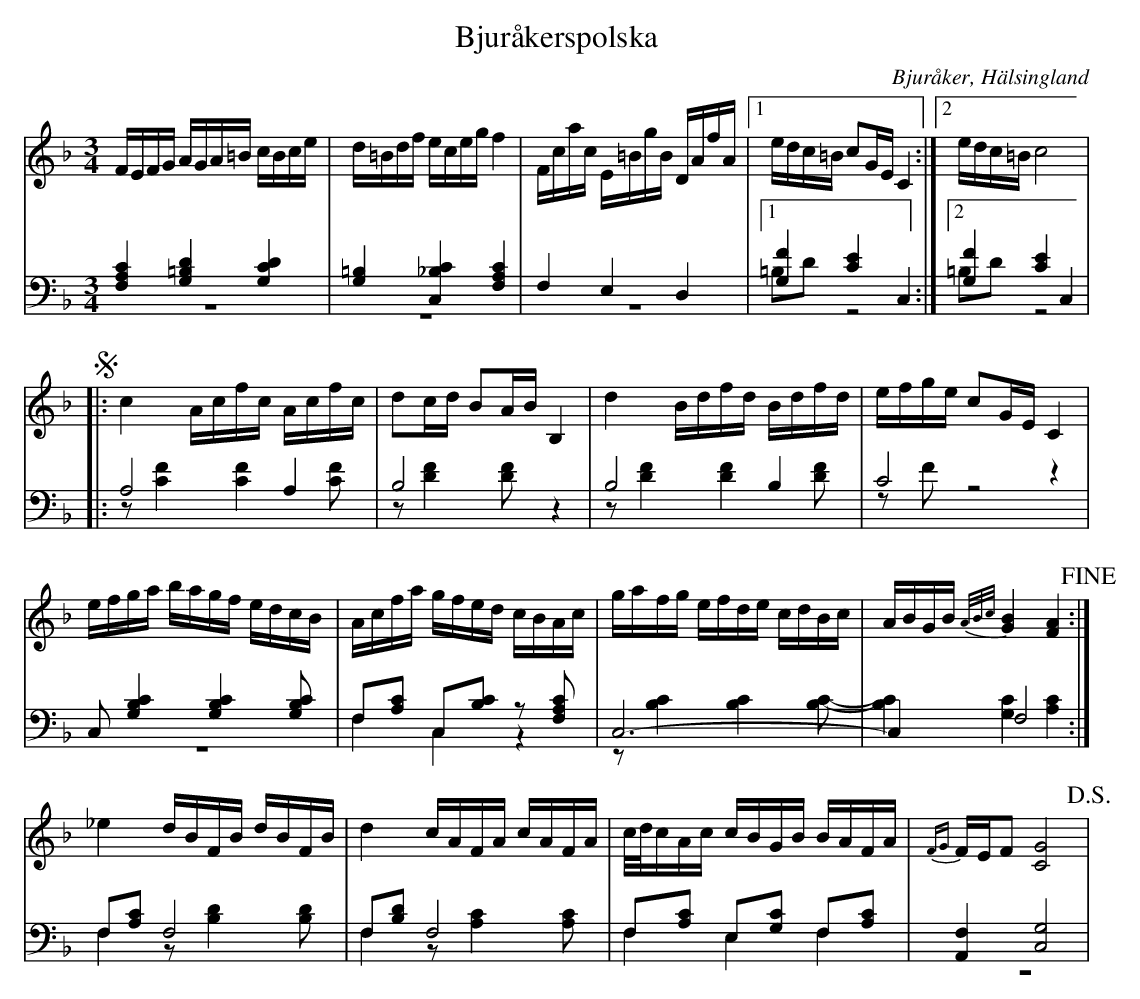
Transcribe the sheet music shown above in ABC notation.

X:1
T: Bjuråkerspolska
O: Bjuråker, Hälsingland
M: 3/4
L: 1/16
K: F
V:1
V:2
V:3 merge
V:1
FEFG AGA=B cBce|d=Bdf eceg f4|Fcac E=BgB DAfA|1 edc=B c2GE C4:|2 edc=B c8 |
!segno! |:c4 Acfc Acfc|d2cd B2AB B,4|d4 Bdfd Bdfd|efge c2GE C4|
efga bagf edcB|Acfa gfed cBAc|gafg efde cdBc|ABGB {A/B/c/}[G4B4] [F4A4] !fine!:|
_e4 dBFB dBFB|d4 cAFA cAFA|c/d/cAc cBGB BAFA|{FG}FEF2 [C8G8] !D.S.!|
V:2 clef=bass
[F,4A,4C4] [G,4=B,4D4] [G,4C4D4]|[G,4=B,4] [C,4_B,4C4] [F,4A,4C4]|F,4 E,4 D,4|1 [G,4F4] [C4E4] C,4:|2 [G,4F4] [C4E4] C,4 |
|:A,8 A,4|B,8 z4|B,8  B,4|C8 z4|
C,2 [G,4B,4C4] [G,4B,4C4] [G,2B,2C2]|F,2[A,2C2] C,2[B,2C2] z2 [F,2A,2C2]|C,12-|C,4 F,8:|
F,2[A,2C2] F,8|F,2[B,2D2] F,8|F,2[A,2C2] E,2[G,2C2] F,2[A,2C2]|[A,,4F,4] [C,8G,8] |
V:3 clef=bass
z12|z12|z12|1 =B,2D2 z8:|2 =B,2D2 z8|
|:z2 [C4F4] [C4F4] [C2F2]|z2 [D4F4] [D2F2] z4|z2 [D4F4] [D4F4] [D2F2]|z2 F2 z8|
z12|F,4 C,4 z4|z2 [B,4C4] [B,4C4] [B,2C2]-|[B,4C4] [G,4C4] [A,4C4]:|
F,4 z2 [B,4D4] [B,2D2]|F,4 z2 [A,4C4] [A,2C2]|F,4 E,4 F,4|z12|
